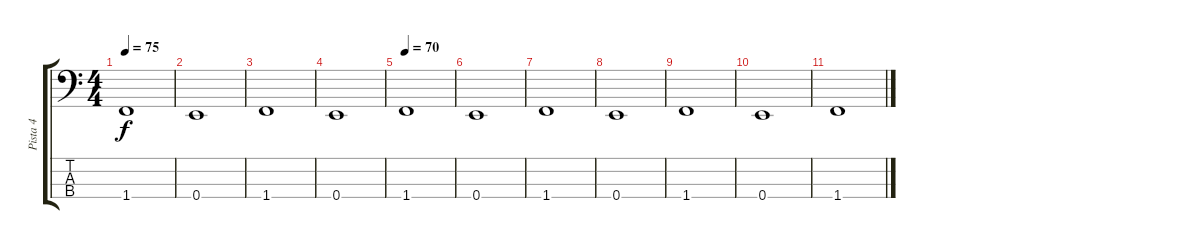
\track ("Pista 4" "Pista 4") {instrument electricbassfinger}
\staff {score tabs}
\tuning (G2 D2 A1 E1) {hide}
\ts (4 4)
\tempo 75
\clef f4
\ks c
1.4.1{dy f} |
0.4.1 |
1.4.1 |
0.4.1 |
\tempo 70
1.4.1 |
0.4.1 |
1.4.1 |
0.4.1 |
1.4.1 |
0.4.1 |
1.4.1
